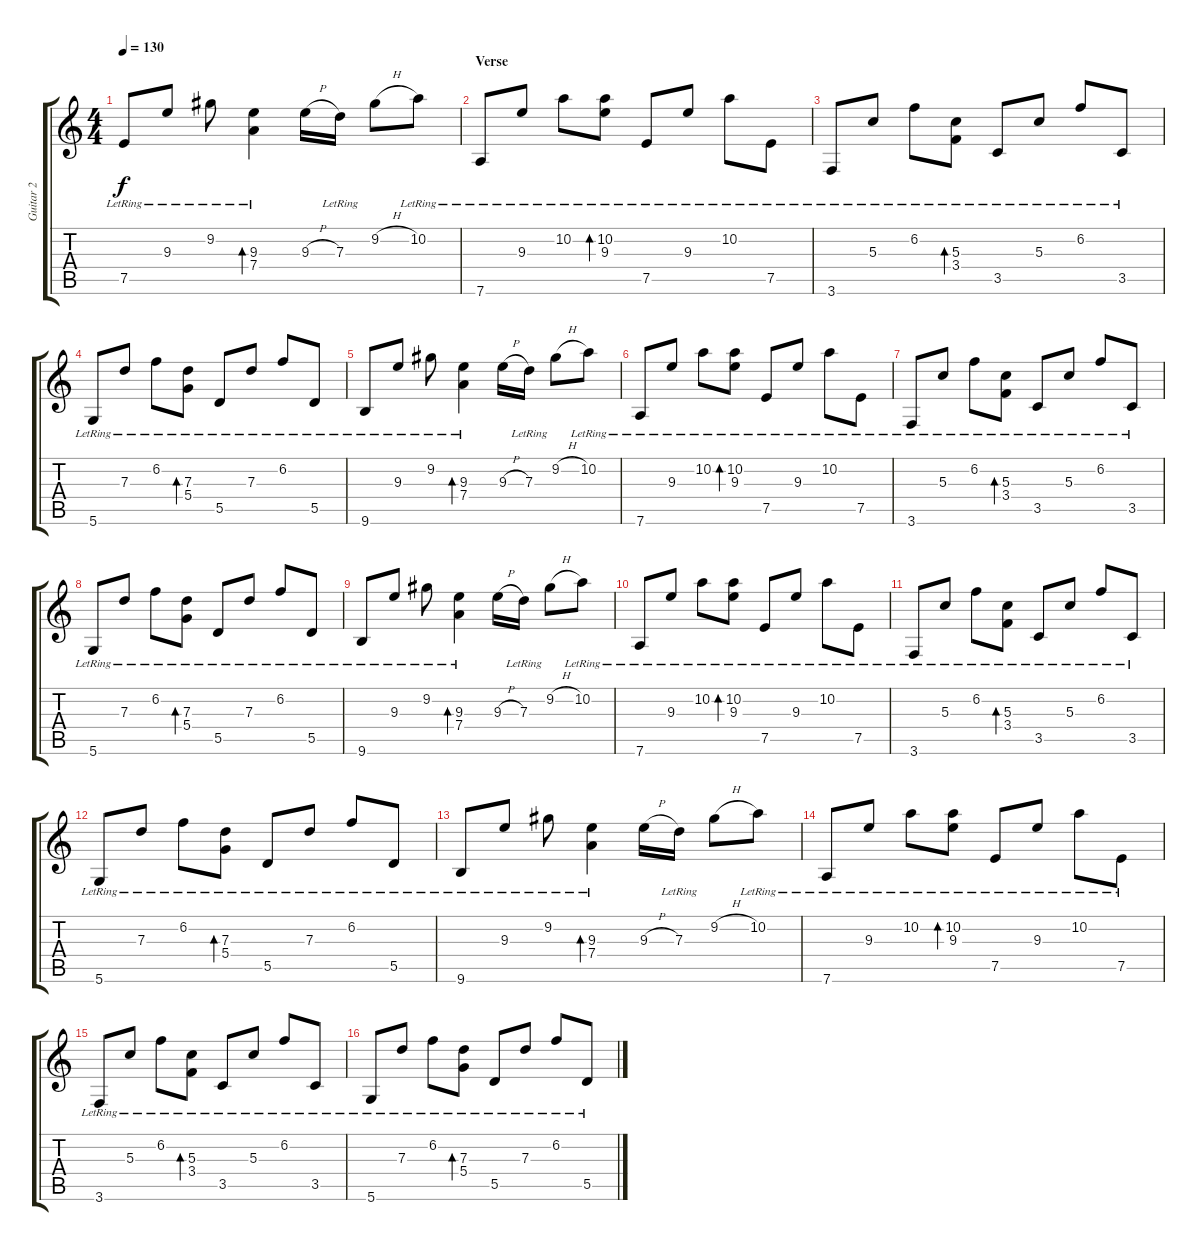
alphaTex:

\track ("Guitar 2" "Guitar 2") {instrument electricguitarclean}
\staff {score tabs}
\tuning (E4 B3 G3 D3 A2 D2) {hide}
\ts (4 4)
\tempo 130
\clef g2
\ks c
7.5{lr}.8{dy f} 9.3{lr}.8 9.2{lr}.8 (9.3{lr} 7.4{lr}).4{bd 60} 9.3{h}.16 7.3{lr}.16 9.2{h}.8 10.2{lr}.8 |
\section ("" "Verse")
7.6{lr}.8 9.3{lr}.8 10.2{lr}.8 (10.2{lr} 9.3{lr}).8{bd 60} 7.5{lr}.8 9.3{lr}.8 10.2{lr}.8 7.5{lr}.8 |
3.6{lr}.8 5.3{lr}.8 6.2{lr}.8 (5.3{lr} 3.4{lr}).8{bd 60} 3.5{lr}.8 5.3{lr}.8 6.2{lr}.8 3.5{lr}.8 |
5.6{lr}.8 7.3{lr}.8 6.2{lr}.8 (7.3{lr} 5.4{lr}).8{bd 60} 5.5{lr}.8 7.3{lr}.8 6.2{lr}.8 5.5{lr}.8 |
9.6{lr}.8 9.3{lr}.8 9.2{lr}.8 (9.3{lr} 7.4{lr}).4{bd 60} 9.3{h}.16 7.3{lr}.16 9.2{h}.8 10.2{lr}.8 |
7.6{lr}.8 9.3{lr}.8 10.2{lr}.8 (10.2{lr} 9.3{lr}).8{bd 60} 7.5{lr}.8 9.3{lr}.8 10.2{lr}.8 7.5{lr}.8 |
3.6{lr}.8 5.3{lr}.8 6.2{lr}.8 (5.3{lr} 3.4{lr}).8{bd 60} 3.5{lr}.8 5.3{lr}.8 6.2{lr}.8 3.5{lr}.8 |
5.6{lr}.8 7.3{lr}.8 6.2{lr}.8 (7.3{lr} 5.4{lr}).8{bd 60} 5.5{lr}.8 7.3{lr}.8 6.2{lr}.8 5.5{lr}.8 |
9.6{lr}.8 9.3{lr}.8 9.2{lr}.8 (9.3{lr} 7.4{lr}).4{bd 60} 9.3{h}.16 7.3{lr}.16 9.2{h}.8 10.2{lr}.8 |
7.6{lr}.8 9.3{lr}.8 10.2{lr}.8 (10.2{lr} 9.3{lr}).8{bd 60} 7.5{lr}.8 9.3{lr}.8 10.2{lr}.8 7.5{lr}.8 |
3.6{lr}.8 5.3{lr}.8 6.2{lr}.8 (5.3{lr} 3.4{lr}).8{bd 60} 3.5{lr}.8 5.3{lr}.8 6.2{lr}.8 3.5{lr}.8 |
5.6{lr}.8 7.3{lr}.8 6.2{lr}.8 (7.3{lr} 5.4{lr}).8{bd 60} 5.5{lr}.8 7.3{lr}.8 6.2{lr}.8 5.5{lr}.8 |
9.6{lr}.8 9.3{lr}.8 9.2{lr}.8 (9.3{lr} 7.4{lr}).4{bd 60} 9.3{h}.16 7.3{lr}.16 9.2{h}.8 10.2{lr}.8 |
7.6{lr}.8 9.3{lr}.8 10.2{lr}.8 (10.2{lr} 9.3{lr}).8{bd 60} 7.5{lr}.8 9.3{lr}.8 10.2{lr}.8 7.5{lr}.8 |
3.6{lr}.8 5.3{lr}.8 6.2{lr}.8 (5.3{lr} 3.4{lr}).8{bd 60} 3.5{lr}.8 5.3{lr}.8 6.2{lr}.8 3.5{lr}.8 |
5.6{lr}.8 7.3{lr}.8 6.2{lr}.8 (7.3{lr} 5.4{lr}).8{bd 60} 5.5{lr}.8 7.3{lr}.8 6.2{lr}.8 5.5{lr}.8
